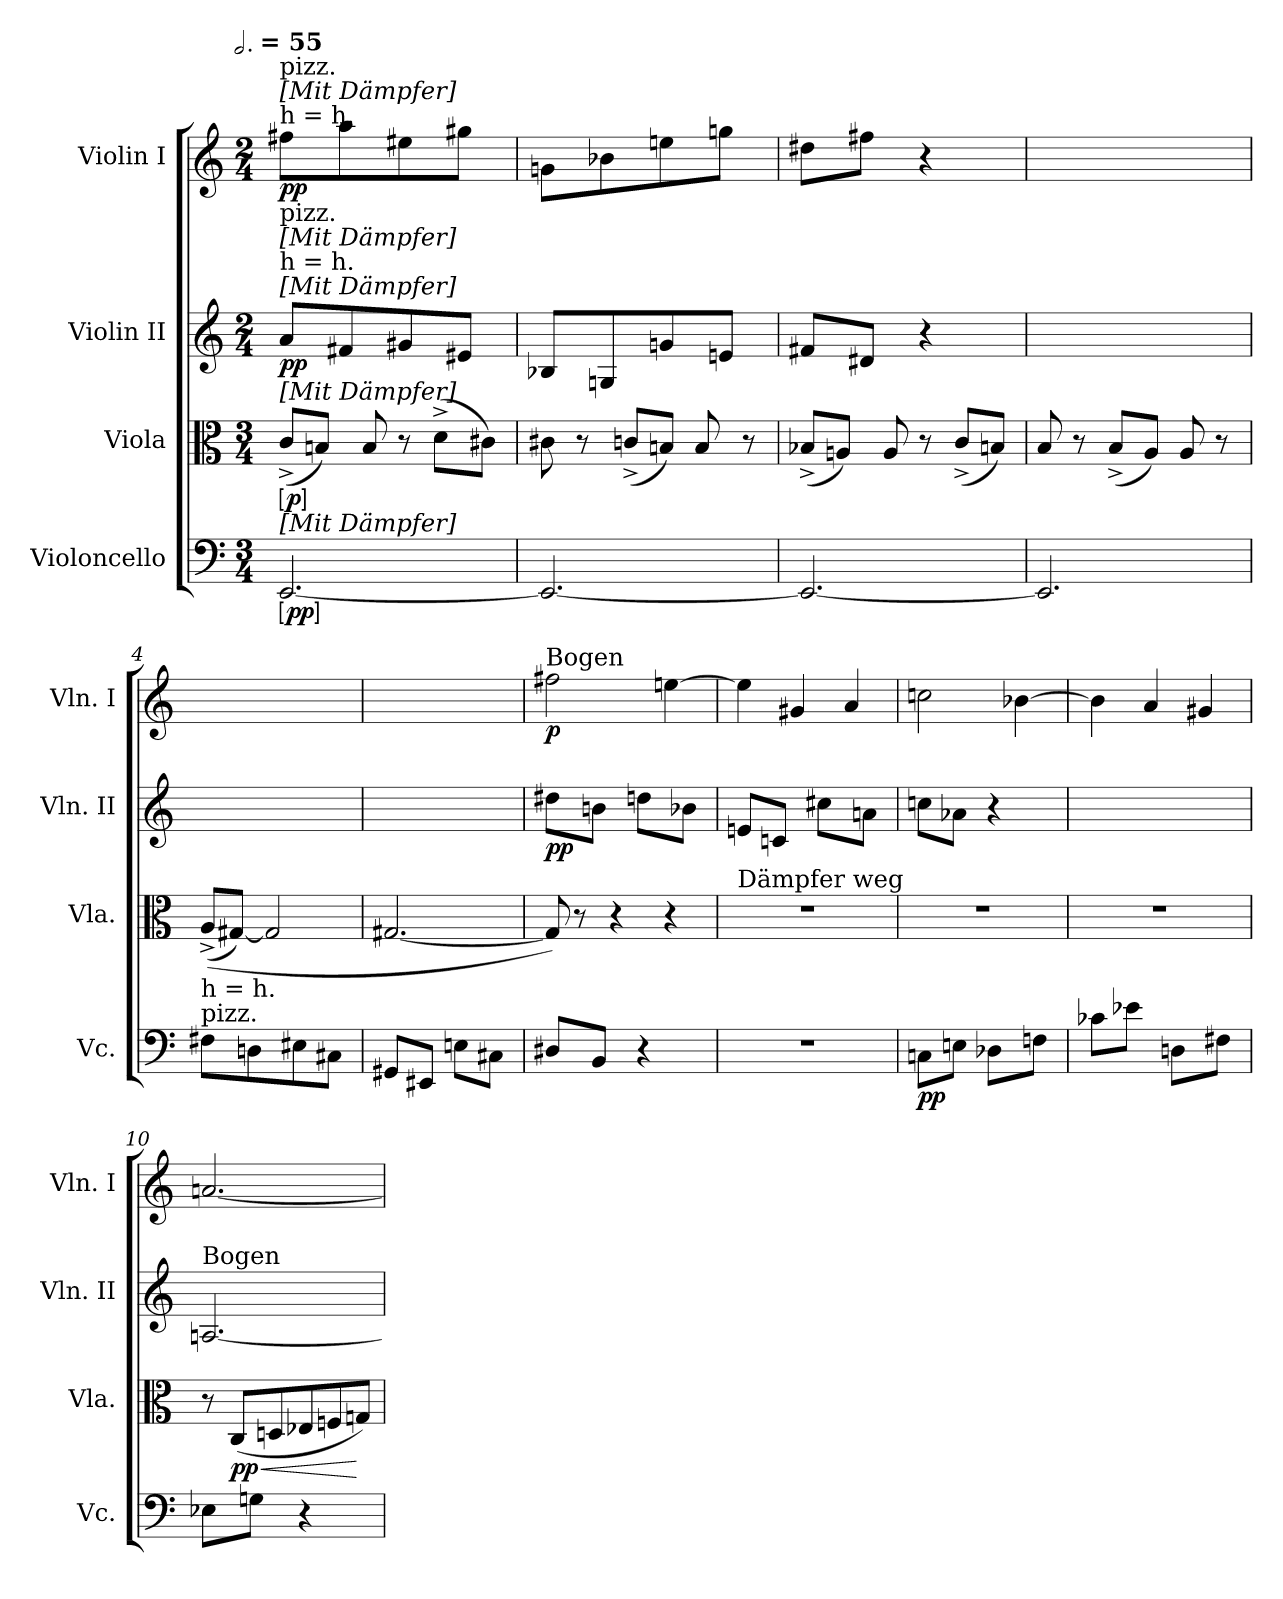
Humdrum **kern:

**kern	**dynam	**kern	**dynam	**kern	**dynam	**kern	**dynam
*part4	*part4	*part3	*part3	*part2	*part2	*part1	*part1
*staff4	*staff4	*staff3	*staff3	*staff2	*staff2	*staff1	*staff1
*I"Violoncello	*	*I"Viola	*	*I"Violin II	*	*I"Violin I	*
*I'Vc.	*	*I'Vla.	*	*I'Vln. II	*	*I'Vln. I	*
*clefF4	*	*clefC3	*	*clefG2	*	*clefG2	*
*k[]	*	*k[]	*	*k[]	*	*k[]	*
*C:	*	*C:	*	*C:	*	*C:	*
!!LO:TX:omd:t=[half-dot] = 55
*M3/4	*	*M3/4	*	*M2/4	*	*M2/4	*
*MM165	*	*MM165	*	*MM165	*	*MM165	*
*	*	*	*	*Xtuplet	*	*Xtuplet	*
=	=	=	=	=	=	=	=
!	!	!	!	!	!	!LO:TX:a:t=h = h.	!
!	!	!	!	!	!	!LO:TX:a:t=[Mit Dämpfer]	!
!	!	!	!	!	!	!LO:TX:a:t=pizz.	!
!	!	!	!	!LO:TX:a:t=[Mit Dämpfer]	!	!	!
!	!	!	!	!LO:TX:a:t=h = h.	!	!	!
!	!	!	!	!LO:TX:a:t=[Mit Dämpfer]	!	!	!
!	!	!	!	!LO:TX:a:t=pizz.	!	!	!
!	!	!LO:TX:a:t=[Mit Dämpfer]	!	!	!	!	!
!LO:TX:a:t=[Mit Dämpfer]	!	!	!	!	!	!	!
!	!LO:DY:ed=brack	!	!LO:DY:ed=brack	!	!	!	!
[2.EE	pp	(8c^L	p	16%3aL	pp	16%3ff#XL	pp
.	.	8BnJ)	.	.	.	.	.
.	.	.	.	16%3f#X	.	16%3aa	.
.	.	8B	.	.	.	.	.
.	.	8r	.	16%3g#X	.	16%3ee#X	.
.	.	(8d^L	.	.	.	.	.
.	.	.	.	16%3e#XJ	.	16%3gg#XJ	.
.	.	8c#XJ)	.	.	.	.	.
=1	=1	=1	=1	=1	=1	=1	=1
2.EE_	.	8c#X	.	16%3B-XL	.	16%3gnL	.
.	.	8r	.	.	.	.	.
.	.	.	.	16%3Gn	.	16%3b-X	.
.	.	(8cn^L	.	.	.	.	.
.	.	8BnJ)	.	16%3gn	.	16%3een	.
.	.	8B	.	.	.	.	.
.	.	.	.	16%3enJ	.	16%3ggnJ	.
.	.	8r	.	.	.	.	.
=2	=2	=2	=2	=2	=2	=2	=2
2.EE_	.	(8B-X^L	.	16%3f#XL	.	16%3dd#XL	.
.	.	8AnJ)	.	.	.	.	.
.	.	.	.	16%3d#XJ	.	16%3ff#XJ	.
.	.	8A	.	.	.	.	.
.	.	8r	.	8%3r	.	8%3r	.
.	.	(8c^L	.	.	.	.	.
.	.	8BnJ)	.	.	.	.	.
=3	=3	=3	=3	=3	=3	=3	=3
2.EE]	.	8B	.	4%3r	.	4%3r	.
.	.	8r	.	.	.	.	.
.	.	(8B^L	.	.	.	.	.
.	.	8AJ)	.	.	.	.	.
.	.	8A	.	.	.	.	.
.	.	8r	.	.	.	.	.
=4	=4	=4	=4	=4	=4	=4	=4
*Xtuplet	*	*	*	*	*	*	*
!LO:TX:a:t=pizz.	!	!	!	!	!	!	!
!LO:TX:a:t=h = h.	!	!	!	!	!	!	!
16%3F#XL	.	((8A^L	.	4%3r	.	4%3r	.
.	.	[8G#XJ)	.	.	.	.	.
16%3Dn	.	.	.	.	.	.	.
.	.	2G#]	.	.	.	.	.
16%3E#X	.	.	.	.	.	.	.
16%3C#XJ	.	.	.	.	.	.	.
=5	=5	=5	=5	=5	=5	=5	=5
16%3GG#XL	.	[2.G#X	.	4%3r	.	4%3r	.
16%3EE#XJ	.	.	.	.	.	.	.
16%3EnL	.	.	.	.	.	.	.
16%3C#XJ	.	.	.	.	.	.	.
=6	=6	=6	=6	=6	=6	=6	=6
!	!	!	!	!	!	!LO:TX:a:t=Bogen	!
16%3D#XL	.	8G#])	.	16%3dd#XL	pp	2ff#X	p
.	.	8r	.	.	.	.	.
16%3BBJ	.	.	.	16%3bnJ	.	.	.
.	.	4r	.	.	.	.	.
8%3r	.	.	.	16%3ddnL	.	.	.
.	.	4r	.	.	.	[4een	.
.	.	.	.	16%3b-XJ	.	.	.
=7	=7	=7	=7	=7	=7	=7	=7
!	!	!LO:TX:a:t=Dämpfer weg	!	!	!	!	!
4%3r	.	4%3r	.	16%3enL	.	4ee]	.
.	.	.	.	16%3cnJ	.	.	.
.	.	.	.	.	.	4g#X	.
.	.	.	.	16%3cc#XL	.	.	.
.	.	.	.	.	.	4a	.
.	.	.	.	16%3anJ	.	.	.
=8	=8	=8	=8	=8	=8	=8	=8
16%3CnL	pp	4%3r	.	16%3ccnL	.	2ccn	.
16%3EnJ	.	.	.	16%3a-XJ	.	.	.
16%3D-XL	.	.	.	8%3r	.	.	.
.	.	.	.	.	.	[4b-X	.
16%3FnJ	.	.	.	.	.	.	.
=9	=9	=9	=9	=9	=9	=9	=9
16%3c-XL	.	4%3r	.	4%3r	.	4b-]	.
16%3e-XJ	.	.	.	.	.	.	.
.	.	.	.	.	.	4a	.
16%3DnL	.	.	.	.	.	.	.
.	.	.	.	.	.	4g#X	.
16%3F#XJ	.	.	.	.	.	.	.
=10	=10	=10	=10	=10	=10	=10	=10
!	!	!	!	!LO:TX:a:t=Bogen	!	!	!
16%3E-XL	.	8r	.	[2.An	.	[2.an	.
!	!	!	!LO:HP:b	!	!	!	!
.	.	(8CL	< pp	.	.	.	.
16%3GnJ	.	.	.	.	.	.	.
.	.	8Dn	.	.	.	.	.
8%3r	.	8E-X	.	.	.	.	.
.	.	8Fn	.	.	.	.	.
.	.	8GnJ)	[	.	.	.	.
=	=	=	=	=	=	=	=
*-	*-	*-	*-	*-	*-	*-	*-
